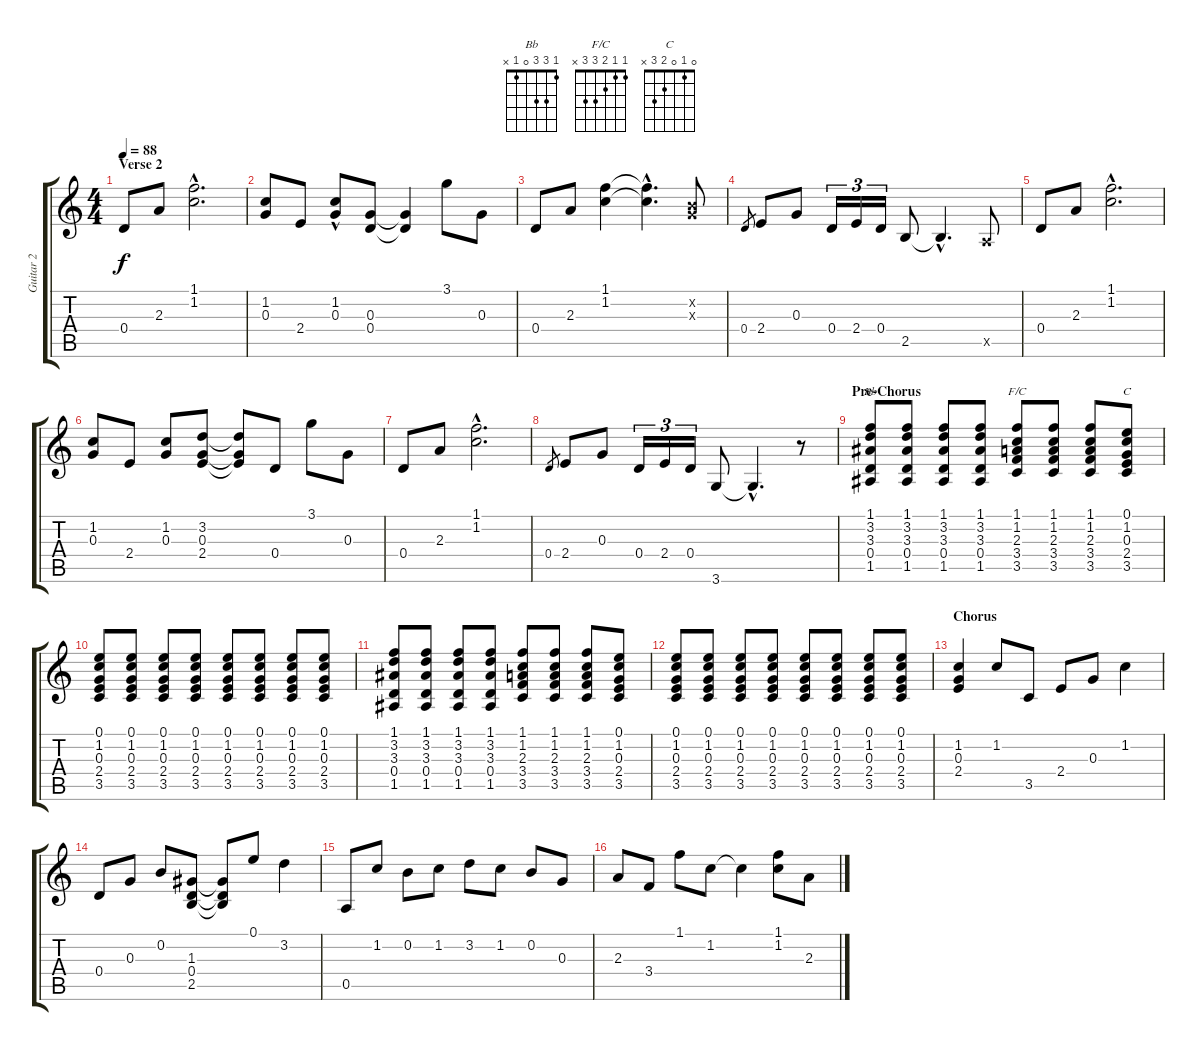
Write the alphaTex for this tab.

\track ("Guitar 2" "Guitar 2") {instrument acousticguitarnylon}
\staff {score tabs}
\tuning (E4 B3 G3 D3 A2 E2) {hide}
\chord ("Bb" 1 3 3 0 1 x)
\chord ("F/C" 1 1 2 3 3 x)
\chord ("C" 0 1 0 2 3 x)
\ts (4 4)
\section ("" "Verse 2")
\tempo 88
\clef g2
\ks c
0.4.8{dy f} 2.3.8 (1.1{hac} 1.2{hac}).2{d} |
(1.2 0.3).8 2.4.8 (1.2{hac} 0.3).8 (0.3 0.4).8 (0.3{t} 0.4{t}).4 3.1.8 0.3.8 |
0.4.8 2.3.8 (1.1 1.2).4 (1.1{hac t} 1.2{hac t}).4{d} (0.2{x} 0.3{x}).8 |
0.4.8{gr} 2.4.8 0.3.8 0.4.16{tu (3 2)} 2.4.16{tu (3 2)} 0.4.16{tu (3 2)} 2.5.8 2.5{hac t}.4{d} 0.5{x}.8 |
0.4.8 2.3.8 (1.1{hac} 1.2{hac}).2{d} |
(1.2 0.3).8 2.4.8 (1.2 0.3).8 (3.2 0.3 2.4).8 (3.2{t} 0.3{t} 2.4{t}).8 0.4.8 3.1.8 0.3.8 |
0.4.8 2.3.8 (1.1{hac} 1.2{hac}).2{d} |
0.4.8{gr} 2.4.8 0.3.8 0.4.16{tu (3 2)} 2.4.16{tu (3 2)} 0.4.16{tu (3 2)} 3.6.8 3.6{hac t}.4{d} r.8 |
\section ("" "Pre-Chorus")
(1.1 3.2 3.3 0.4 1.5).8{ch "Bb"} (1.1 3.2 3.3 0.4 1.5).8 (1.1 3.2 3.3 0.4 1.5).8 (1.1 3.2 3.3 0.4 1.5).8 (1.1 1.2 2.3 3.4 3.5).8{ch "F/C"} (1.1 1.2 2.3 3.4 3.5).8 (1.1 1.2 2.3 3.4 3.5).8 (0.1 1.2 0.3 2.4 3.5).8{ch "C"} |
(0.1 1.2 0.3 2.4 3.5).8 (0.1 1.2 0.3 2.4 3.5).8 (0.1 1.2 0.3 2.4 3.5).8 (0.1 1.2 0.3 2.4 3.5).8 (0.1 1.2 0.3 2.4 3.5).8 (0.1 1.2 0.3 2.4 3.5).8 (0.1 1.2 0.3 2.4 3.5).8 (0.1 1.2 0.3 2.4 3.5).8 |
(1.1 3.2 3.3 0.4 1.5).8 (1.1 3.2 3.3 0.4 1.5).8 (1.1 3.2 3.3 0.4 1.5).8 (1.1 3.2 3.3 0.4 1.5).8 (1.1 1.2 2.3 3.4 3.5).8 (1.1 1.2 2.3 3.4 3.5).8 (1.1 1.2 2.3 3.4 3.5).8 (0.1 1.2 0.3 2.4 3.5).8 |
(0.1 1.2 0.3 2.4 3.5).8 (0.1 1.2 0.3 2.4 3.5).8 (0.1 1.2 0.3 2.4 3.5).8 (0.1 1.2 0.3 2.4 3.5).8 (0.1 1.2 0.3 2.4 3.5).8 (0.1 1.2 0.3 2.4 3.5).8 (0.1 1.2 0.3 2.4 3.5).8 (0.1 1.2 0.3 2.4 3.5).8 |
\section ("" "Chorus")
(1.2 0.3 2.4).4 1.2.8 3.5.8 2.4.8 0.3.8 1.2.4 |
0.4.8 0.3.8 0.2.8 (1.3 0.4 2.5).8 (1.3{t} 0.4{t} 2.5{t}).8 0.1.8 3.2.4 |
0.5.8 1.2.8 0.2.8 1.2.8 3.2.8 1.2.8 0.2.8 0.3.8 |
2.3.8 3.4.8 1.1.8 1.2.8 1.2{t}.4 (1.1 1.2).8 2.3.8
